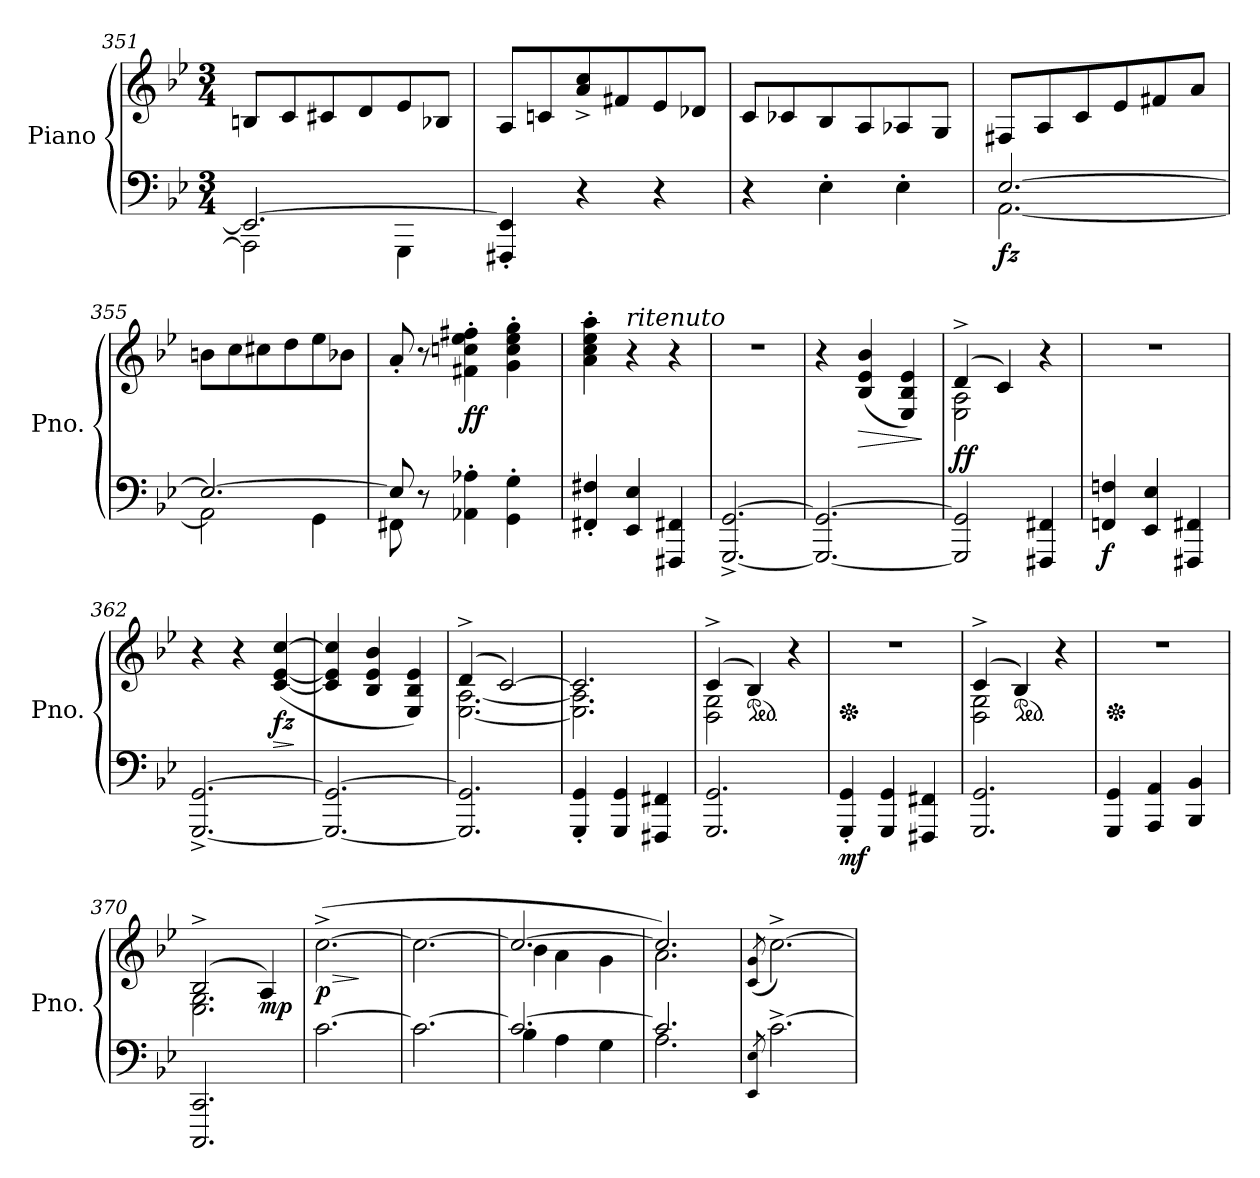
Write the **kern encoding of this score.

**kern	**kern	**dynam
*part1	*part1	*part1
*staff2	*staff1	*staff1/2
*I"Piano	*	*
*I'Pno.	*	*
*clefF4	*clefG2	*
*k[b-e-]	*k[b-e-]	*
*M3/4	*M3/4	*
=351	=351	=351
*^	*	*
2.EE-/_	2AAA\]	8Bn/L	.
.	.	8c/	.
.	.	8c#X/	.
.	.	8d/	.
.	4GGG\	8e-/	.
.	.	8B-X/J	.
*v	*v	*	*
=352	=352	=352
4FFF#X/' 4EE-/]'	8A/L	.
.	8cn/	.
4r	8a/^ 8cc/^	.
.	8f#X/	.
4r	8e-/	.
.	8d-X/J	.
=353	=353	=353
4r	8c/L	.
.	8c-X/	.
4E-'\	8B-/	.
.	8A/	.
4E-'\	8A-X/	.
.	8G/J	.
=354	=354	=354
*^	*	*
!	!	!	!LO:DY:b=2
[2.E-/	[2.AA\	8F#X/L	fz
.	.	8A/	.
.	.	8c/	.
.	.	8e-/	.
.	.	8f#X/	.
.	.	8a/J	.
!!LO:PB:g=z
=355	=355	=355	=355
2.E-/_	2AA\]	8bn\L	.
.	.	8cc\	.
.	.	8cc#X\	.
.	.	8dd\	.
.	4GG\	8ee-\	.
.	.	8b-X\J	.
=356	=356	=356	=356
8E-/]	8FF#X\	8a'/	.
8r	2ryy	8r	.
!	!	!	!LO:DY:b
4AA-X\' 4A-X\'	.	4f#X\' 4ccn\' 4ee-\' 4ff#X\'	ff
4GG\' 4G\'	.	4g\' 4cc\' 4ee-\' 4gg\'	.
.	8ryy	.	.
*v	*v	*	*
=357	=357	=357
4FF#X/' 4F#X/'	4a\' 4cc\' 4ee-\' 4aa\'	.
!	!LO:TX:a:i:t=ritenuto	!
!	!	!LO:DY:b=2
!	!	!LO:DY:n=1:b=2
4EE-/ 4E-/	4r	p f
4FFF#X/ 4FF#X/	4r	.
=358	=358	=358
[2.GGG/^ [2.GG/^	2.r	.
=359	=359	=359
2.GGG/_ 2.GG/_	4r	.
!	!	!LO:HP:b
.	(<4B-/ 4e-/ 4b-/	>
.	4E-/ 4B-/ 4e-/)	.
.	.	]
=360	=360	=360
*	*^	*
!	!	!	!LO:DY:b
2GGG/] 2GG/]	(>4d^/	2E-\ 2A\	ff
.	4c/)	.	.
4FFF#X/ 4FF#X/	4r	4ryy	.
=361	=361	=361	=361
!	!	!	!LO:DY:b=2
*	*v	*v	*
4FFn/ 4Fn/	2.r	f
4EE-/ 4E-/	.	.
4FFF#X/ 4FF#X/	.	.
=362	=362	=362
[2.GGG/^ [2.GG/^	4r	.
.	4r	.
!	!	!LO:HP:b
!	!	!LO:DY:n=1:b
.	(>[4c/ [4e-/ [4cc/	> fz
.	.	]
=363	=363	=363
2.GGG/_ 2.GG/_	4c/] 4e-/] 4cc/]	.
.	4B-/ 4e-/ 4b-/	.
.	4E-/ 4B-/ 4e-/)	.
=364	=364	=364
*	*^	*
2.GGG/] 2.GG/]	(>4d^/	[2.E-\ [2.A\	.
.	[2c/)	.	.
!!LO:LB:g=z	!!
=365	=365	=365	=365
4GGG/' 4GG/'	2.c/]	2.E-\] 2.A\]	.
4GGG/ 4GG/	.	.	.
4FFF#X/ 4FF#X/	.	.	.
=366	=366	=366	=366
2.GGG/ 2.GG/	(>4c^/	2D\ 2G\	.
*	*ped	*	*
.	4B-/)	.	.
.	4r	4ryy	.
*	*v	*v	*
=367	=367	=367
*	*Xped	*
*	*^	*
!	!	!	!LO:DY:b=2
*	*v	*v	*
4GGG/' 4GG/'	2.r	mf
4GGG/ 4GG/	.	.
4FFF#X/ 4FF#X/	.	.
=368	=368	=368
*	*^	*
2.GGG/ 2.GG/	(>4c^/	2D\ 2G\	.
*	*ped	*	*
.	4B-/)	.	.
.	4r	4ryy	.
*	*v	*v	*
=369	=369	=369
*	*Xped	*
4GGG/ 4GG/	2.r	.
4AAA/ 4AA/	.	.
4BBB-/ 4BB-/	.	.
=370	=370	=370
*	*^	*
2.CCC/ 2.CC/	(>2B-^/	2.E-\ 2.G\	.
!	!	!	!LO:DY:b
.	4A/)	.	mp
*	*v	*v	*
=371	=371	=371
!	!	!LO:HP:b
!	!	!LO:DY:n=1:b
[2.c\	(>[2.cc^\	> p
.	.	]
=372	=372	=372
2.c\_	2.cc\_	.
=373	=373	=373
*^	*^	*
2.c/_	4B-\	2.cc/_	4b-\	.
.	4A\	.	4a\	.
.	4G\	.	4g\	.
=374	=374	=374	=374	=374
2.c/]	2.A\	2.cc/])	2.a\	.
*v	*v	*	*	*
*	*v	*v	*
=375	=375	=375
8qEE-/ 8qE-/	(>8qc/ 8qg/	.
[2.c^\	[2.cc^\)	.
=	=	=
*-	*-	*-
